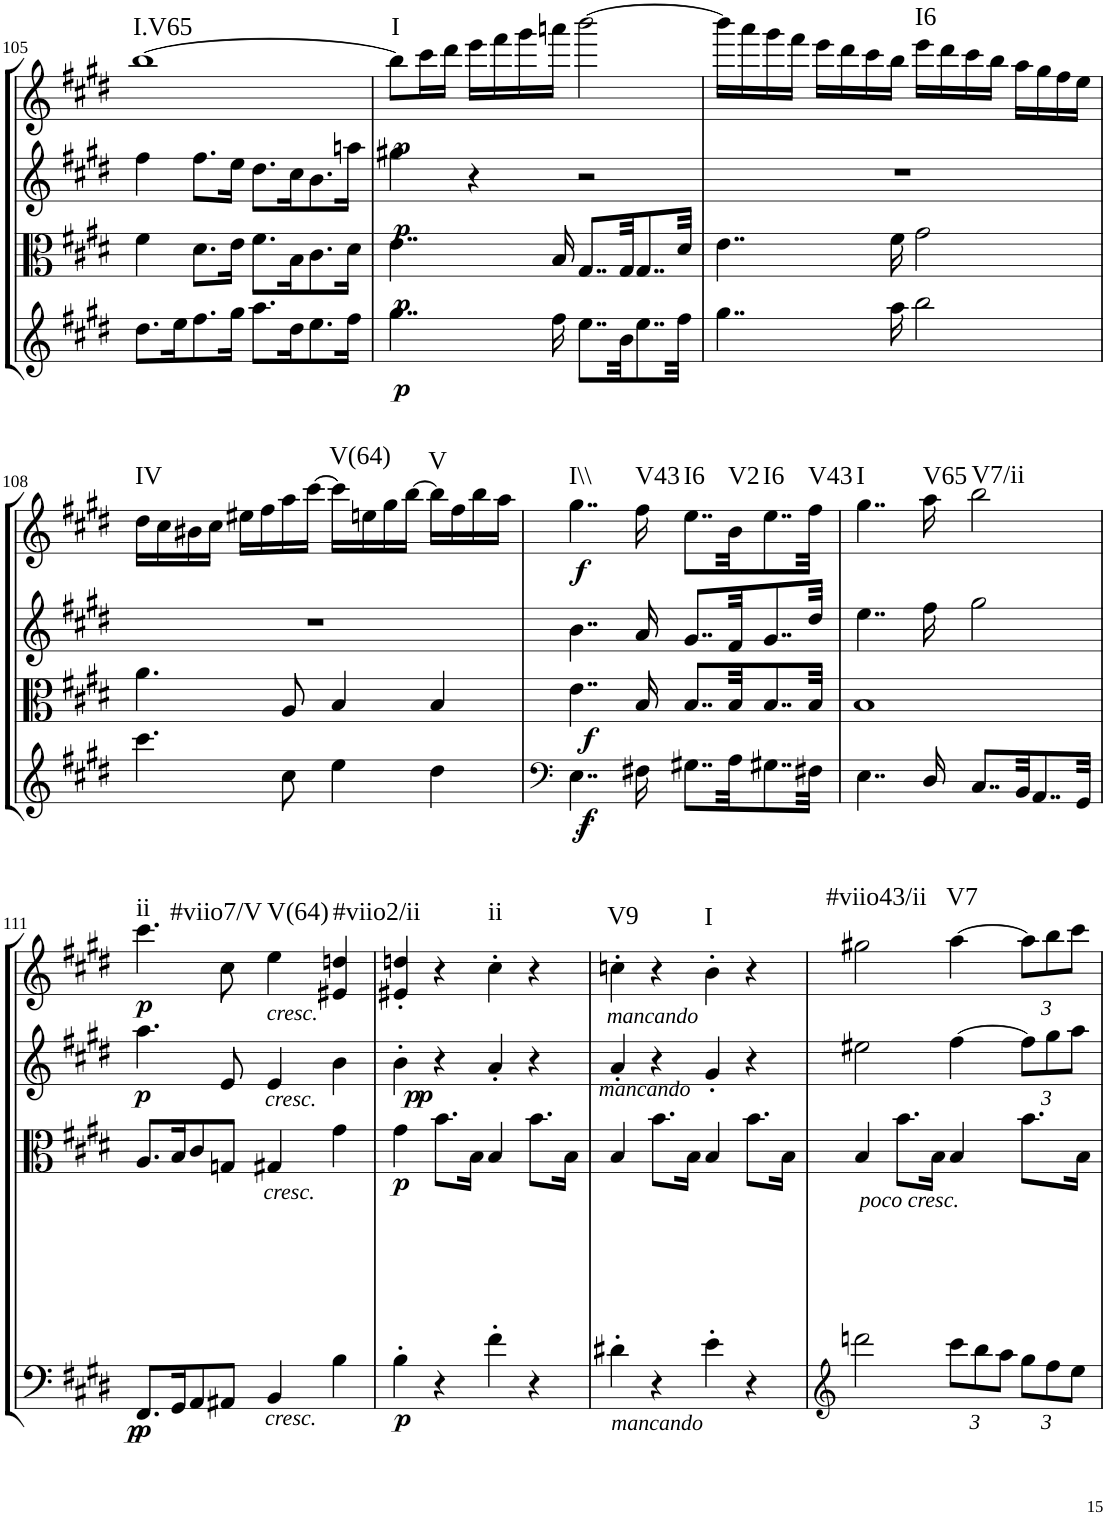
**kern	**dynam	**kern	**dynam	**kern	**dynam	**kern	**dynam	**harte
*part4	*part4	*part3	*part3	*part2	*part2	*part1	*part1	*part1
*staff4	*staff4	*staff3	*staff3	*staff2	*staff2	*staff1	*staff1	*
*I"Cello	*	*I"Viola	*	*I"2nd Violin	*	*I"1st Violin	*	*
*	*	*I'Vla	*	*I'Vln	*	*I'Vln	*	*
!!LO:PB:g=z
*clefG2	*	*clefC3	*	*clefG2	*	*clefG2	*	*
*k[f#c#g#d#]	*	*k[f#c#g#d#]	*	*k[f#c#g#d#]	*	*k[f#c#g#d#]	*	*
*M4/4	*	*M4/4	*	*M4/4	*	*M4/4	*	*
*met(c)	*	*met(c)	*	*met(c)	*	*met(c)	*	*
=105	=105	=105	=105	=105	=105	=105	=105	=105
!	!	!	!	!	!	!	!	!LO:H:kt=I.V65
8.dd#\L	.	4f#\	.	4ff#\	.	[1bb	.	N
16ee\K	.	.	.	.	.	.	.	.
8.ff#\	.	8.d#\L	.	8.ff#\L	.	.	.	.
16gg#\Jk	.	16e\Jk	.	16ee\Jk	.	.	.	.
8.aa\L	.	8.f#\L	.	8.dd#\L	.	.	.	.
16dd#\K	.	16B\K	.	16cc#\K	.	.	.	.
8.ee\	.	8.c#\	.	8.b\	.	.	.	.
16ff#\Jk	.	16d#\Jk	.	16aan\Jk	.	.	.	.
=106	=106	=106	=106	=106	=106	=106	=106	=106
!	!LO:DY:b	!	!LO:DY:b	!	!LO:DY:b	!	!LO:DY:b	!LO:H:kt=I
4..gg#\	p	4..e\	p	4gg#X\	p	8bb\L]	p	N
.	.	.	.	.	.	16ccc#\L	.	.
.	.	.	.	.	.	16ddd#\JJ	.	.
.	.	.	.	4r	.	16eee\LL	.	.
.	.	.	.	.	.	16fff#\	.	.
.	.	.	.	.	.	16ggg#\	.	.
16ff#\	.	16B/	.	.	.	16aaan\JJ	.	.
8..ee\L	.	8..G#/L	.	2r	.	[2bbb\	.	.
32b\KK	.	32G#/KK	.	.	.	.	.	.
8..ee\	.	8..G#/	.	.	.	.	.	.
32ff#\Jkk	.	32d#/Jkk	.	.	.	.	.	.
=107	=107	=107	=107	=107	=107	=107	=107	=107
4..gg#\	.	4..e\	.	1r	.	16bbb\LL]	.	.
.	.	.	.	.	.	16aaa\	.	.
.	.	.	.	.	.	16ggg#\	.	.
.	.	.	.	.	.	16fff#\JJ	.	.
.	.	.	.	.	.	16eee\LL	.	.
.	.	.	.	.	.	16ddd#\	.	.
.	.	.	.	.	.	16ccc#\	.	.
16aa\	.	16f#\	.	.	.	16bb\JJ	.	.
!	!	!	!	!	!	!	!	!LO:H:kt=I6
2bb\	.	2g#\	.	.	.	16eee\LL	.	N
.	.	.	.	.	.	16ddd#\	.	.
.	.	.	.	.	.	16ccc#\	.	.
.	.	.	.	.	.	16bb\JJ	.	.
.	.	.	.	.	.	16aa\LL	.	.
.	.	.	.	.	.	16gg#\	.	.
.	.	.	.	.	.	16ff#\	.	.
.	.	.	.	.	.	16ee\JJ	.	.
!!LO:LB:g=z
=108	=108	=108	=108	=108	=108	=108	=108	=108
!	!	!	!	!	!	!	!	!LO:H:kt=IV
4.ccc#\	.	4.a\	.	1r	.	16dd#\LL	.	N
.	.	.	.	.	.	16cc#\	.	.
.	.	.	.	.	.	16b#X\	.	.
.	.	.	.	.	.	16cc#\JJ	.	.
.	.	.	.	.	.	16ee#X\LL	.	.
.	.	.	.	.	.	16ff#\	.	.
8cc#\	.	8A/	.	.	.	16aa\	.	.
.	.	.	.	.	.	[16ccc#\JJ	.	.
!	!	!	!	!	!	!	!	!LO:H:kt=V(64)
4ee\	.	4B/	.	.	.	16ccc#\LL]	.	N
.	.	.	.	.	.	16een\	.	.
.	.	.	.	.	.	16gg#\	.	.
.	.	.	.	.	.	[16bb\JJ	.	.
!	!	!	!	!	!	!	!	!LO:H:kt=V
4dd#\	.	4B/	.	.	.	16bb\LL]	.	N
.	.	.	.	.	.	16ff#\	.	.
.	.	.	.	.	.	16bb\	.	.
.	.	.	.	.	.	16aa\JJ	.	.
=109	=109	=109	=109	=109	=109	=109	=109	=109
*clefF4	*	*	*	*	*	*	*	*
!	!LO:DY:b	!	!	!	!	!	!	!
!	!LO:DY:n=1:b	!	!LO:DY:b	!	!	!	!LO:DY:b	!LO:H:kt=I\\
4..E\	f f	4..e\	f	4..b\	.	4..gg#\	f	N
!	!	!	!	!	!	!	!	!LO:H:kt=V43
16F#X\	.	16B/	.	16a/	.	16ff#\	.	N
!	!	!	!	!	!	!	!	!LO:H:kt=I6
8..G#X\L	.	8..B/L	.	8..g#/L	.	8..ee\L	.	N
!	!	!	!	!	!	!	!	!LO:H:kt=V2
32A\KK	.	32B/KK	.	32f#/KK	.	32b\KK	.	N
!	!	!	!	!	!	!	!	!LO:H:kt=I6
8..G#X\	.	8..B/	.	8..g#/	.	8..ee\	.	N
!	!	!	!	!	!	!	!	!LO:H:kt=V43
32F#X\Jkk	.	32B/Jkk	.	32dd#/Jkk	.	32ff#\Jkk	.	N
=110	=110	=110	=110	=110	=110	=110	=110	=110
!	!	!	!	!	!	!	!	!LO:H:kt=I
4..E\	.	1B	.	4..ee\	.	4..gg#\	.	N
!	!	!	!	!	!	!	!	!LO:H:kt=V65
16D#/	.	.	.	16ff#\	.	16aa\	.	N
!	!	!	!	!	!	!	!	!LO:H:kt=V7/ii
8..C#/L	.	.	.	2gg#\	.	2bb\	.	N
32BB/KK	.	.	.	.	.	.	.	.
8..AA/	.	.	.	.	.	.	.	.
32GG#/Jkk	.	.	.	.	.	.	.	.
!!LO:LB:g=z
=111	=111	=111	=111	=111	=111	=111	=111	=111
!	!LO:DY:b	!	!	!	!	!	!	!
!	!LO:DY:n=1:b	!	!	!	!LO:DY:b	!	!LO:DY:b	!LO:H:kt=ii
8.FF#/L	p p	8.A/L	.	4.aa\	p	4.ccc#\	p	N
16GG#/K	.	16B/K	.	.	.	.	.	.
8AA/	.	8c#/	.	.	.	.	.	.
!	!	!	!	!	!	!	!	!LO:H:kt=#viio7/V
8AA#X/J	.	8Gn/J	.	8e/	.	8cc#\	.	N
!	!	!	!	!	!	!LO:TX:b:i:t=cresc.	!	!
!	!	!	!	!LO:TX:b:i:t=cresc.	!	!	!	!
!	!	!LO:TX:b:i:t=cresc.	!	!	!	!	!	!
!LO:TX:b:i:t=cresc.	!	!	!	!	!	!	!	!LO:H:kt=V(64)
4BB/	.	4G#X/	.	4e/	.	4ee\	.	N
!	!	!	!	!	!	!	!	!LO:H:kt=#viio2/ii
4B\	.	4g#\	.	4b\	.	4e#X/ 4ddn/	.	N
=112	=112	=112	=112	=112	=112	=112	=112	=112
!	!LO:DY:b	!	!LO:DY:b	!	!LO:DY:b	!	!	!
!	!	!	!	!	!LO:DY:n=1:b	!	!	!
4B'\	p	4g#\	p	4b'\	p p	4e#X/' 4ddn/'	.	.
4r	.	8.b\L	.	4r	.	4r	.	.
.	.	16B\Jk	.	.	.	.	.	.
!	!	!	!	!	!	!	!	!LO:H:kt=ii
4f#'\	.	4B/	.	4a'/	.	4cc#'\	.	N
4r	.	8.b\L	.	4r	.	4r	.	.
.	.	16B\Jk	.	.	.	.	.	.
=113	=113	=113	=113	=113	=113	=113	=113	=113
!	!	!	!	!	!	!LO:TX:b:i:t=mancando	!	!
!	!	!	!	!LO:TX:a:i:t=mancando	!	!	!	!
!LO:TX:b:i:t=mancando	!	!	!	!	!	!	!	!LO:H:kt=V9
4d#X'\	.	4B/	.	4a'/	.	4ccn'\	.	N
4r	.	8.b\L	.	4r	.	4r	.	.
.	.	16B\Jk	.	.	.	.	.	.
!	!	!	!	!	!	!	!	!LO:H:kt=I
4e'\	.	4B/	.	4g#'/	.	4b'\	.	N
4r	.	8.b\L	.	4r	.	4r	.	.
.	.	16B\Jk	.	.	.	.	.	.
=114	=114	=114	=114	=114	=114	=114	=114	=114
*clefG2	*	*	*	*	*	*	*	*
!LO:TX:a:i:t=poco cresc.	!	!	!	!	!	!	!	!LO:H:kt=#viio43/ii
2dddn\	.	4B/	.	2ee#X\	.	2gg#X\	.	N
.	.	8.b\L	.	.	.	.	.	.
.	.	16B\Jk	.	.	.	.	.	.
*Xbrackettup	*	*	*	*	*	*	*	*
!	!	!	!	!	!	!	!	!LO:H:kt=V7
12ccc#\L	.	4B/	.	[4ff#\	.	[4aa\	.	N
12bb\	.	.	.	.	.	.	.	.
12aa\J	.	.	.	.	.	.	.	.
*	*	*	*	*Xbrackettup	*	*Xbrackettup	*	*
12gg#\L	.	8.b\L	.	12ff#\L]	.	12aa\L]	.	.
12ff#\	.	.	.	12gg#\	.	12bb\	.	.
12ee\J	.	.	.	12aa\J	.	12ccc#\J	.	.
.	.	16B\Jk	.	.	.	.	.	.
=	=	=	=	=	=	=	=	=
*-	*-	*-	*-	*-	*-	*-	*-	*-
